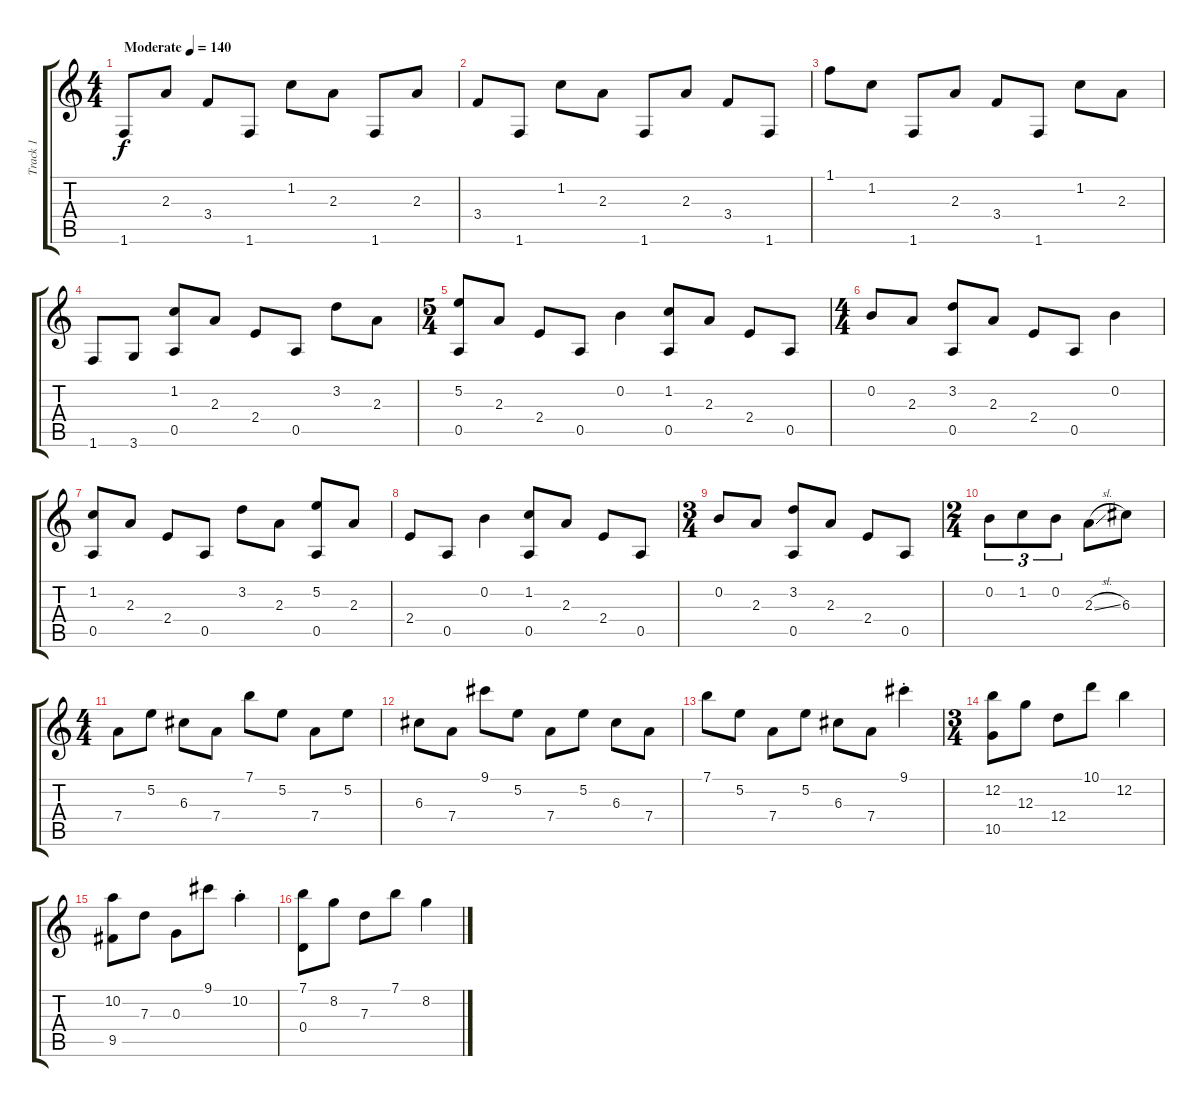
\track ("Track 1" "Track 1") {instrument acousticguitarsteel}
\staff {score tabs}
\tuning (E4 B3 G3 D3 A2 E2) {hide}
\ts (4 4)
\tempo (140 "Moderate")
\clef g2
\ks c
1.6.8{dy f instrument acousticguitarsteel} 2.3.8 3.4.8 1.6.8 1.2.8 2.3.8 1.6.8 2.3.8 |
3.4.8 1.6.8 1.2.8 2.3.8 1.6.8 2.3.8 3.4.8 1.6.8 |
1.1.8 1.2.8 1.6.8 2.3.8 3.4.8 1.6.8 1.2.8 2.3.8 |
1.6.8 3.6.8 (1.2 0.5).8 2.3.8 2.4.8 0.5.8 3.2.8 2.3.8 |
\ts (5 4)
(5.2 0.5).8 2.3.8 2.4.8 0.5.8 0.2.4 (1.2 0.5).8 2.3.8 2.4.8 0.5.8 |
\ts (4 4)
0.2.8 2.3.8 (3.2 0.5).8 2.3.8 2.4.8 0.5.8 0.2.4 |
(1.2 0.5).8 2.3.8 2.4.8 0.5.8 3.2.8 2.3.8 (5.2 0.5).8 2.3.8 |
2.4.8 0.5.8 0.2.4 (1.2 0.5).8 2.3.8 2.4.8 0.5.8 |
\ts (3 4)
0.2.8 2.3.8 (3.2 0.5).8 2.3.8 2.4.8 0.5.8 |
\ts (2 4)
0.2.8{tu (3 2)} 1.2.8{tu (3 2)} 0.2.8{tu (3 2)} 2.3{sl}.8 6.3.8 |
\ts (4 4)
7.4.8 5.2.8 6.3.8 7.4.8 7.1.8 5.2.8 7.4.8 5.2.8 |
6.3.8 7.4.8 9.1.8 5.2.8 7.4.8 5.2.8 6.3.8 7.4.8 |
7.1.8 5.2.8 7.4.8 5.2.8 6.3.8 7.4.8 9.1{st}.4 |
\ts (3 4)
(12.2 10.5).8 12.3.8 12.4.8 10.1.8 12.2.4 |
(10.2 9.5).8 7.3.8 0.3.8 9.1.8 10.2{st}.4 |
(7.1 0.4).8 8.2.8 7.3.8 7.1.8 8.2.4
